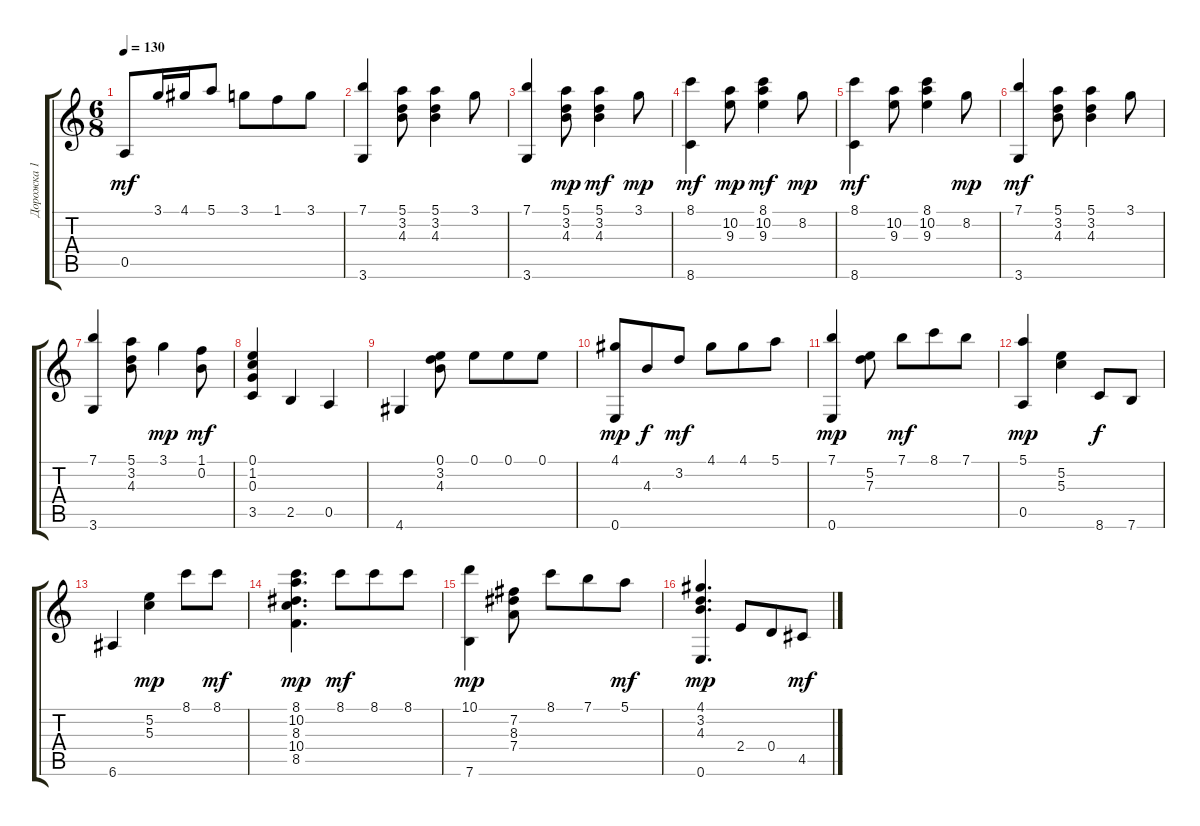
\track ("Дорожка 1" "Дорожка 1") {instrument acousticguitarnylon}
\staff {score tabs}
\tuning (E4 B3 G3 D3 A2 E2) {hide}
\ts (6 8)
\tempo 130
\clef g2
\ks c
0.5.8{dy mf} 3.1.16 4.1.16 5.1.8 3.1.8 1.1.8 3.1.8 |
(7.1 3.6).4 (5.1 3.2 4.3).8 (5.1 3.2 4.3).4 3.1.8 |
(7.1 3.6).4 (5.1 3.2 4.3).8{dy mp} (5.1 3.2 4.3).4{dy mf} 3.1.8{dy mp} |
(8.1 8.6).4{dy mf} (10.2 9.3).8{dy mp} (8.1 10.2 9.3).4{dy mf} 8.2.8{dy mp} |
(8.1 8.6).4{dy mf} (10.2 9.3).8 (8.1 10.2 9.3).4 8.2.8{dy mp} |
(7.1 3.6).4{dy mf} (5.1 3.2 4.3).8 (5.1 3.2 4.3).4 3.1.8 |
(7.1 3.6).4 (5.1 3.2 4.3).8 3.1.4{dy mp} (1.1 0.2).8{dy mf} |
(0.1 1.2 0.3 3.5).4 2.5.4 0.5.4 |
4.6.4 (0.1 3.2 4.3).8 0.1.8 0.1.8 0.1.8 |
(4.1 0.6).8{dy mp} 4.3.8{dy f} 3.2.8{dy mf} 4.1.8 4.1.8 5.1.8 |
(7.1 0.6).4{dy mp} (5.2 7.3).8 7.1.8{dy mf} 8.1.8 7.1.8 |
(5.1 0.5).4{dy mp} (5.2 5.3).4 8.6.8{dy f} 7.6.8 |
6.6.4 (5.2 5.3).4{dy mp} 8.1.8 8.1.8{dy mf} |
(8.1 10.2 8.3 10.4 8.5).4{d dy mp} 8.1.8{dy mf} 8.1.8 8.1.8 |
(10.1 7.6).4{dy mp} (7.2 8.3 7.4).8 8.1.8 7.1.8 5.1.8{dy mf} |
(4.1 3.2 4.3 0.6).4{d dy mp} 2.4.8 0.4.8 4.5.8{dy mf}
